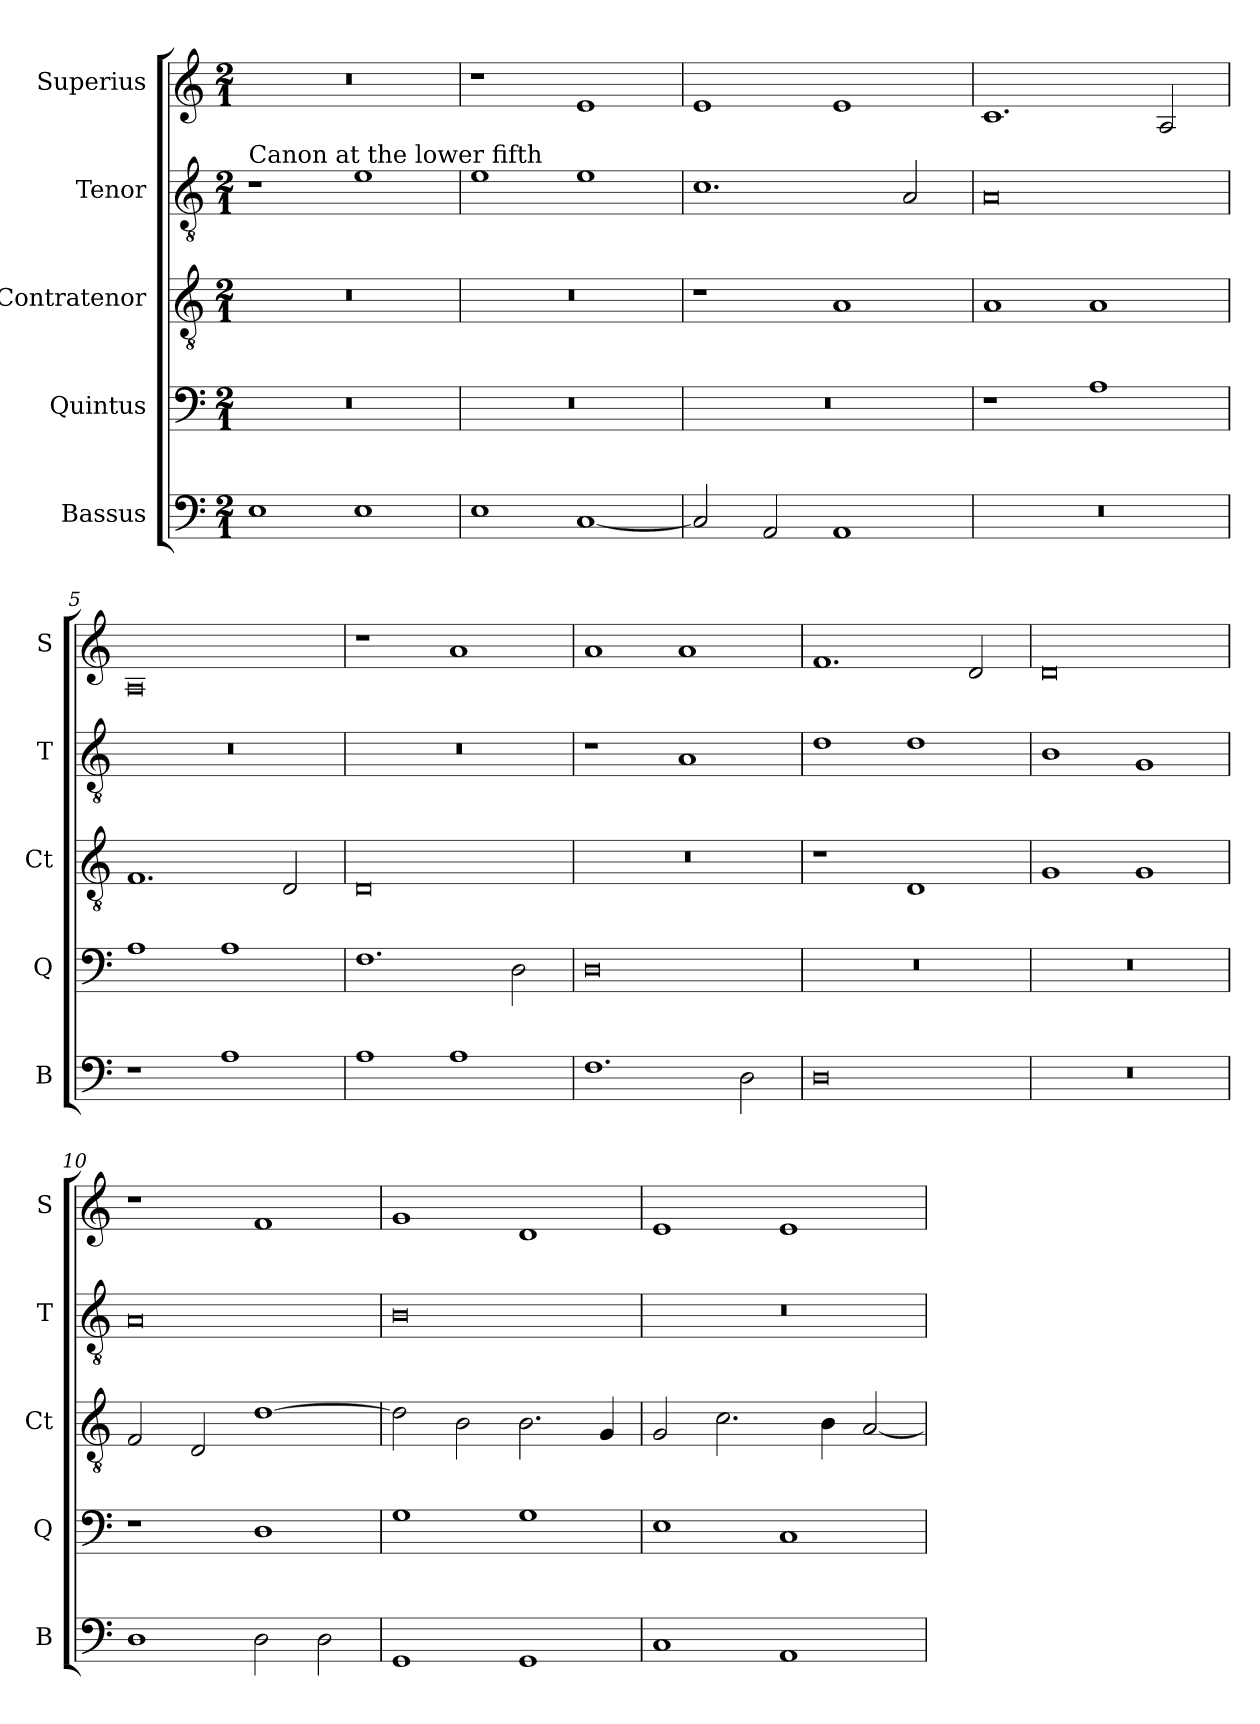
**kern	**kern	**kern	**kern	**kern
*part5	*part4	*part3	*part2	*part1
*staff5	*staff4	*staff3	*staff2	*staff1
*I"Bassus	*I"Quintus	*I"Contratenor	*I"Tenor	*I"Superius
*I'B	*I'Q	*I'Ct	*I'T	*I'S
*clefF4	*clefF4	*clefGv2	*clefGv2	*clefG2
*k[]	*k[]	*k[]	*k[]	*k[]
*M2/1	*M2/1	*M2/1	*M2/1	*M2/1
=1	=1	=1	=1	=1
!	!	!	!LO:TX:a:t=Canon at the lower fifth	!
1E	0r	0r	1r	0r
1E	.	.	1e	.
=2	=2	=2	=2	=2
1E	0r	0r	1e	1r
[1C	.	.	1e	1e
=3	=3	=3	=3	=3
2C/]	0r	1r	1.c	1e
2AA/	.	.	.	.
1AA	.	1A	.	1e
.	.	.	2A/	.
=4	=4	=4	=4	=4
0r	1r	1A	0A	1.c
.	1A	1A	.	.
.	.	.	.	2A/
=5	=5	=5	=5	=5
1r	1A	1.F	0r	0A
1A	1A	.	.	.
.	.	2D/	.	.
=6	=6	=6	=6	=6
1A	1.F	0D	0r	1r
1A	.	.	.	1a
.	2D\	.	.	.
=7	=7	=7	=7	=7
1.F	0D	0r	1r	1a
.	.	.	1A	1a
2D\	.	.	.	.
=8	=8	=8	=8	=8
0D	0r	1r	1d	1.f
.	.	1D	1d	.
.	.	.	.	2d/
=9	=9	=9	=9	=9
0r	0r	1G	1B	0d
.	.	1G	1G	.
=10	=10	=10	=10	=10
1D	1r	2F/	0A	1r
.	.	2D/	.	.
2D\	1D	[1d	.	1f
2D\	.	.	.	.
=11	=11	=11	=11	=11
1GG	1G	2d\]	0B	1g
.	.	2B\	.	.
1GG	1G	2.B\	.	1d
.	.	4G/	.	.
=12	=12	=12	=12	=12
1C	1E	2G/	0r	1e
.	.	2.c\	.	.
1AA	1C	.	.	1e
.	.	4B\	.	.
.	.	[2A/	.	.
=	=	=	=	=
*-	*-	*-	*-	*-
